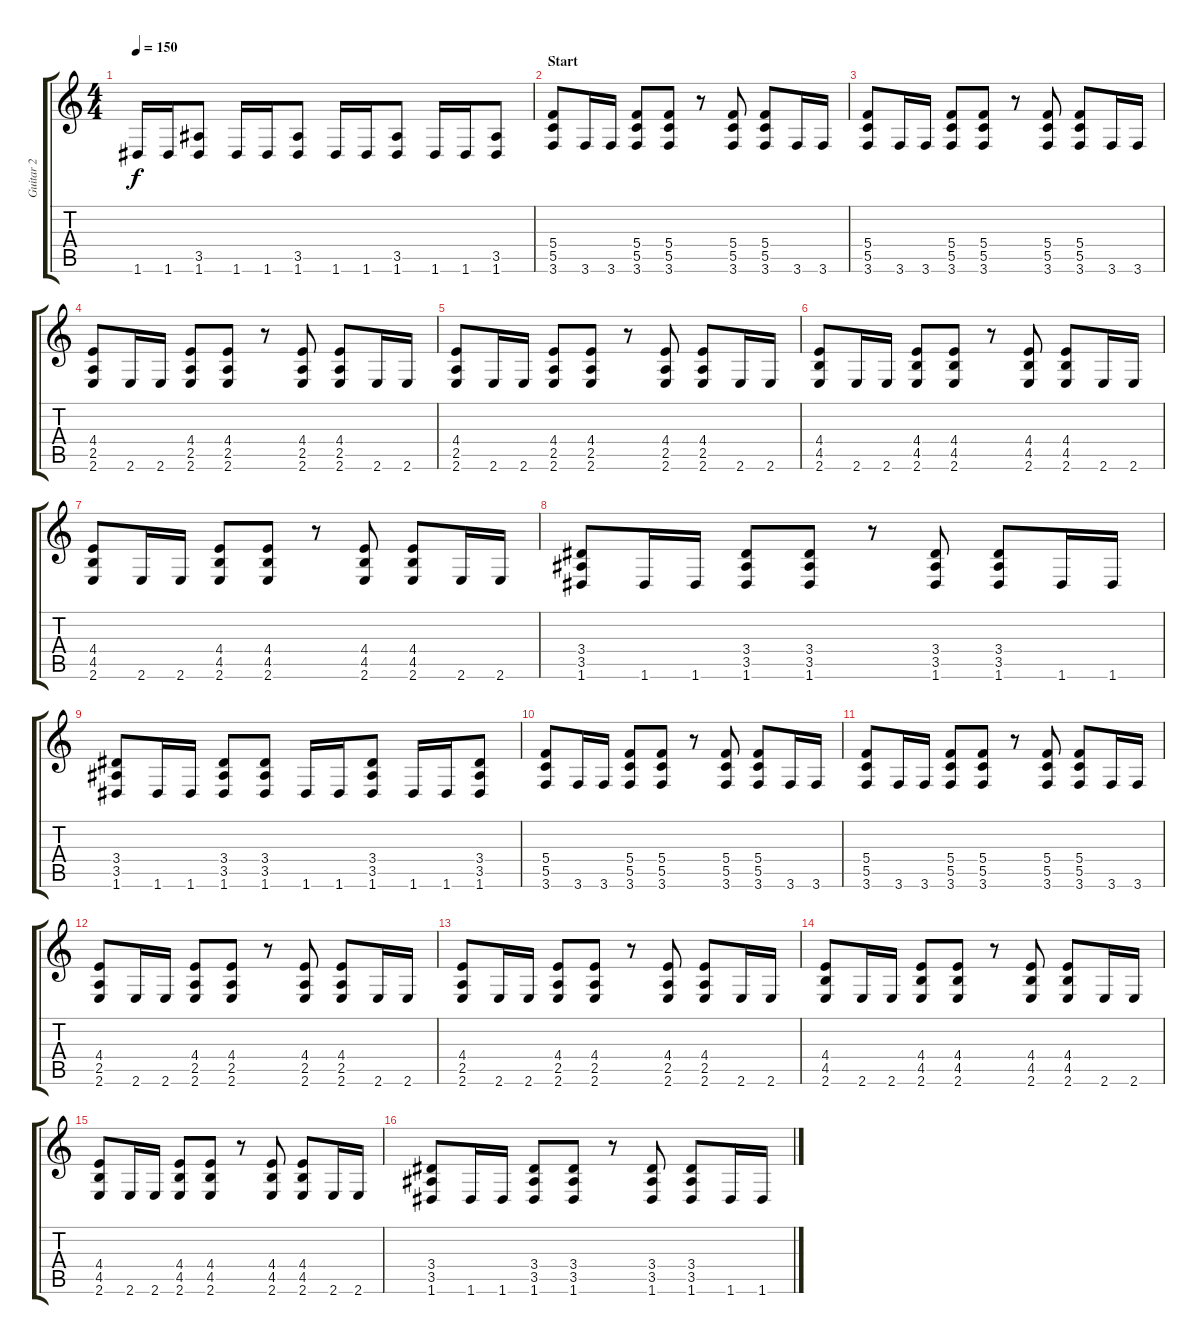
\track ("Guitar 2" "Guitar 2") {instrument distortionguitar}
\staff {score tabs}
\tuning (D4 A3 F3 C3 G2 D2) {hide}
\ts (4 4)
\tempo 150
\clef g2
\ks c
1.6.16{dy f} 1.6.16 (3.5 1.6).8 1.6.16 1.6.16 (3.5 1.6).8 1.6.16 1.6.16 (3.5 1.6).8 1.6.16 1.6.16 (3.5 1.6).8 |
\section ("" "Start")
(5.4 5.5 3.6).8 3.6.16 3.6.16 (5.4 5.5 3.6).8 (5.4 5.5 3.6).8 r.8 (5.4 5.5 3.6).8 (5.4 5.5 3.6).8 3.6.16 3.6.16 |
(5.4 5.5 3.6).8 3.6.16 3.6.16 (5.4 5.5 3.6).8 (5.4 5.5 3.6).8 r.8 (5.4 5.5 3.6).8 (5.4 5.5 3.6).8 3.6.16 3.6.16 |
(4.4 2.5 2.6).8 2.6.16 2.6.16 (4.4 2.5 2.6).8 (4.4 2.5 2.6).8 r.8 (4.4 2.5 2.6).8 (4.4 2.5 2.6).8 2.6.16 2.6.16 |
(4.4 2.5 2.6).8 2.6.16 2.6.16 (4.4 2.5 2.6).8 (4.4 2.5 2.6).8 r.8 (4.4 2.5 2.6).8 (4.4 2.5 2.6).8 2.6.16 2.6.16 |
(4.4 4.5 2.6).8 2.6.16 2.6.16 (4.4 4.5 2.6).8 (4.4 4.5 2.6).8 r.8 (4.4 4.5 2.6).8 (4.4 4.5 2.6).8 2.6.16 2.6.16 |
(4.4 4.5 2.6).8 2.6.16 2.6.16 (4.4 4.5 2.6).8 (4.4 4.5 2.6).8 r.8 (4.4 4.5 2.6).8 (4.4 4.5 2.6).8 2.6.16 2.6.16 |
(3.4 3.5 1.6).8 1.6.16 1.6.16 (3.4 3.5 1.6).8 (3.4 3.5 1.6).8 r.8 (3.4 3.5 1.6).8 (3.4 3.5 1.6).8 1.6.16 1.6.16 |
(3.4 3.5 1.6).8 1.6.16 1.6.16 (3.4 3.5 1.6).8 (3.4 3.5 1.6).8 1.6.16 1.6.16 (3.4 3.5 1.6).8 1.6.16 1.6.16 (3.4 3.5 1.6).8 |
(5.4 5.5 3.6).8 3.6.16 3.6.16 (5.4 5.5 3.6).8 (5.4 5.5 3.6).8 r.8 (5.4 5.5 3.6).8 (5.4 5.5 3.6).8 3.6.16 3.6.16 |
(5.4 5.5 3.6).8 3.6.16 3.6.16 (5.4 5.5 3.6).8 (5.4 5.5 3.6).8 r.8 (5.4 5.5 3.6).8 (5.4 5.5 3.6).8 3.6.16 3.6.16 |
(4.4 2.5 2.6).8 2.6.16 2.6.16 (4.4 2.5 2.6).8 (4.4 2.5 2.6).8 r.8 (4.4 2.5 2.6).8 (4.4 2.5 2.6).8 2.6.16 2.6.16 |
(4.4 2.5 2.6).8 2.6.16 2.6.16 (4.4 2.5 2.6).8 (4.4 2.5 2.6).8 r.8 (4.4 2.5 2.6).8 (4.4 2.5 2.6).8 2.6.16 2.6.16 |
(4.4 4.5 2.6).8 2.6.16 2.6.16 (4.4 4.5 2.6).8 (4.4 4.5 2.6).8 r.8 (4.4 4.5 2.6).8 (4.4 4.5 2.6).8 2.6.16 2.6.16 |
(4.4 4.5 2.6).8 2.6.16 2.6.16 (4.4 4.5 2.6).8 (4.4 4.5 2.6).8 r.8 (4.4 4.5 2.6).8 (4.4 4.5 2.6).8 2.6.16 2.6.16 |
(3.4 3.5 1.6).8 1.6.16 1.6.16 (3.4 3.5 1.6).8 (3.4 3.5 1.6).8 r.8 (3.4 3.5 1.6).8 (3.4 3.5 1.6).8 1.6.16 1.6.16
